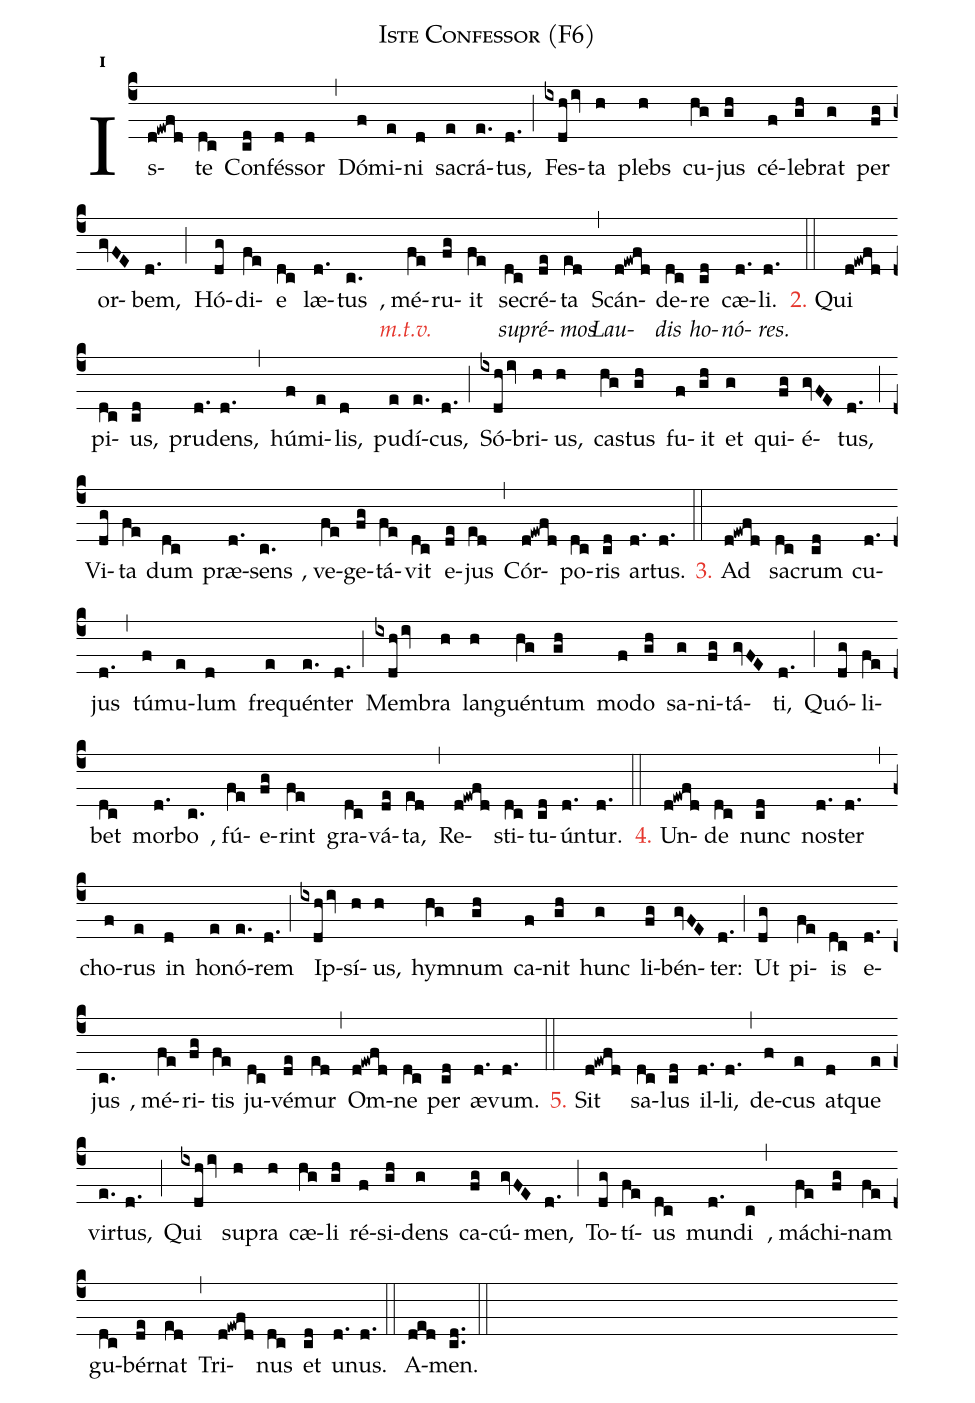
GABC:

name:Iste Confessor (F6);
office-part:hy;
mode:1;
%%
initial-style: 1;
name: Iste Confessor;
mode: 1;
office-part: Hymnus;
annotation: Hymn.;
annotation: i;
nabc-lines:1;
%%
(c4) Is(d!ewfd)te(dc) Con(cd)fés(d)sor(d) (,) Dó(f)mi(e)ni(d) sa(e)crá(e.)tus,(d.) (;)
Fes(ixdh/iv)ta(h) plebs(h) cu(hg)jus(gh) cé(f)le(gh)brat(g) per(fg) or(gvFE)bem,(d.) (;)
Hó(dg)di(fe)e(dc) læ(d.)tus(c.) , mé[<c>m.t.v.</c>](fe)ru(fg)it(fe) se[su](dc)cré[pré-](de)ta[mos](ed) (,)
Scán[Lau-](d!ewfd)de[dis](dc)re[ho-](cd) cæ[nó-](d.)li.[res.](d.) (::)

<c>2.</c> Qui(d!ewfd) pi(dc)us,(cd) pru(d.)dens,(d.) (,) hú(f)mi(e)lis,(d) pu(e)dí(e.)cus,(d.) (;)
Só(ixdh/iv)bri(h)us,(h) cas(hg)tus(gh) fu(f)it(gh) et(g) qui(fg)é(gvFE)tus,(d.) (;)
Vi(dg)ta(fe) dum(dc) præ(d.)sens(c.) , ve(fe)ge(fg)tá(fe)vit(dc) e(de)jus(ed) (,)
Cór(d!ewfd)po(dc)ris(cd) ar(d.)tus.(d.) (::)

<c>3.</c> Ad(d!ewfd) sa(dc)crum(cd) cu(d.)jus(d.) (,) tú(f)mu(e)lum(d) fre(e)quén(e.)ter(d.) (;)
Mem(ixdh/iv)bra(h) lan(h)guén(hg)tum(gh) mo(f)do(gh) sa(g)ni(fg)tá(gvFE)ti,(d.) (;)
Quó(dg)li(fe)bet(dc) mor(d.)bo(c.) , fú(fe)e(fg)rint(fe) gra(dc)vá(de)ta,(ed) (,)
Re(d!ewfd)sti(dc)tu(cd)ún(d.)tur.(d.) (::)

<c>4.</c> Un(d!ewfd)de(dc) nunc(cd) nos(d.)ter(d.) (,) cho(f)rus(e) in(d) ho(e)nó(e.)rem(d.) (;)
Ip(ixdh/iv)sí(h)us,(h) hym(hg)num(gh) ca(f)nit(gh) hunc(g) li(fg)bén(gvFE)ter:(d.) (;)
Ut(dg) pi(fe)is(dc) e(d.)jus(c.) , mé(fe)ri(fg)tis(fe) ju(dc)vé(de)mur(ed) (,)
Om(d!ewfd)ne(dc) per(cd) æ(d.)vum.(d.) (::)

<c>5.</c> Sit(d!ewfd) sa(dc)lus(cd) il(d.)li,(d.) (,) de(f)cus(e) at(d)que(e) vir(e.)tus,(d.) (;)
Qui(ixdh/iv) su(h)pra(h) cæ(hg)li(gh) ré(f)si(gh)dens(g) ca(fg)cú(gvFE)men,(d.) (;)
To(dg)tí(fe)us(dc) mun(d.)di(c,) , má(fe)chi(fg)nam(fe) gu(dc)bér(de)nat(ed) (,)
Tri(d!ewfd)nus(dc) et(cd) u(d.)nus.(d.) (::)

A(ded)men.(cd..) (::)
